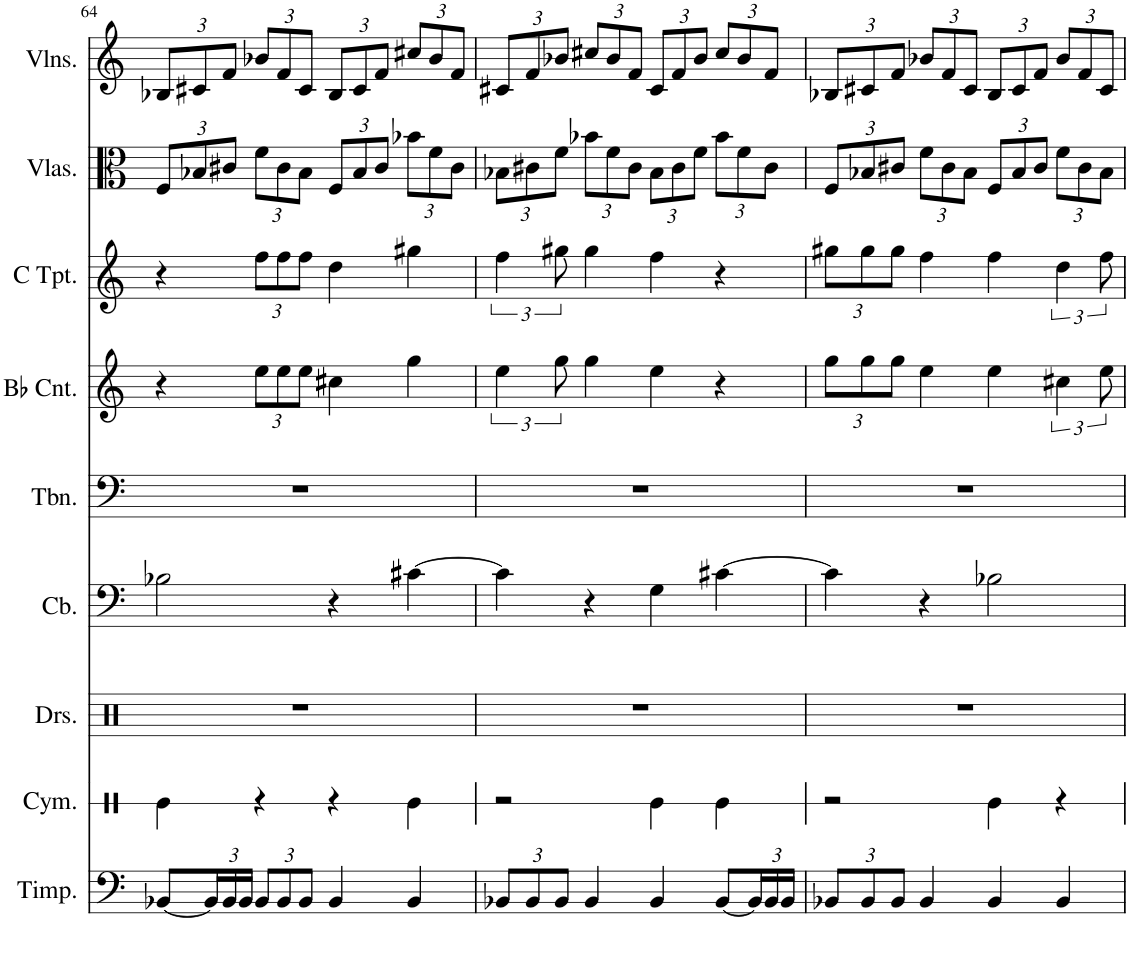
**kern	**kern	**kern	**kern	**kern	**kern	**kern	**kern	**kern
*part9	*part8	*part7	*part6	*part5	*part4	*part3	*part2	*part1
*staff9	*staff8	*staff7	*staff6	*staff5	*staff4	*staff3	*staff2	*staff1
*I"Timpani, Timpani	*I"Cymbal, Orchestral Cymbal	*I"Drumset, Snare Drum	*I"Contrabass, Bass	*I"Trombone, Trombone	*I"Bb Cornet, Trumpet	*I"C Trumpet, Trumpet	*I"Violas, Shrt.String Ensemble	*I"Violins, Shrt.String Ensemble
*I'Timp.	*I'Cym.	*I'Drs.	*I'Cb.	*I'Tbn.	*I'Bb Cnt.	*I'C Tpt.	*I'Vlas.	*I'Vlns.
!!LO:PB:g=z
*clefF4	*clefX	*clefX	*clefF4	*clefF4	*clefG2	*clefG2	*clefC3	*clefG2
*	*	*	*Trd7c12	*	*Trd1c2	*	*	*
*k[]	*k[]	*k[]	*k[]	*k[]	*k[]	*k[]	*k[]	*k[]
*M4/4	*M4/4	*M4/4	*M4/4	*M4/4	*M4/4	*M4/4	*M4/4	*M4/4
*	*	*	*	*	*	*	*Xbrackettup	*Xbrackettup
=64	=64	=64	=64	=64	=64	=64	=64	=64
[8BB-X/L	4Re\	1r	2B-X\	1r	4r	4r	12F/L	12B-X/L
.	.	.	.	.	.	.	12B-X/	12c#X/
*Xbrackettup	*	*	*	*	*	*	*	*
24BB-/L]	.	.	.	.	.	.	.	.
24BB-/	.	.	.	.	.	.	12c#X/J	12f/J
24BB-/JJ	.	.	.	.	.	.	.	.
*	*	*	*	*	*Xbrackettup	*Xbrackettup	*	*
12BB-/L	4r	.	.	.	12ee\L	12ff\L	12f\L	12b-X/L
12BB-/	.	.	.	.	12ee\	12ff\	12c#\	12f/
12BB-/J	.	.	.	.	12ee\J	12ff\J	12B-\J	12c#/J
4BB-/	4r	.	4r	.	4cc#X\	4dd\	12F/L	12B-/L
.	.	.	.	.	.	.	12B-/	12c#/
.	.	.	.	.	.	.	12c#/J	12f/J
4BB-/	4Re\	.	[4c#X\	.	4gg\	4gg#X\	12b-X\L	12cc#X/L
.	.	.	.	.	.	.	12f\	12b-/
.	.	.	.	.	.	.	12c#\J	12f/J
=65	=65	=65	=65	=65	=65	=65	=65	=65
*	*	*	*	*	*brackettup	*brackettup	*	*
12BB-X/L	2r	1r	4c#\]	1r	6ee\	6ff\	12B-X\L	12c#X/L
12BB-/	.	.	.	.	.	.	12c#X\	12f/
12BB-/J	.	.	.	.	12gg\	12gg#X\	12f\J	12b-X/J
4BB-/	.	.	4r	.	4gg\	4gg#\	12b-X\L	12cc#X/L
.	.	.	.	.	.	.	12f\	12b-/
.	.	.	.	.	.	.	12c#\J	12f/J
4BB-/	4Re\	.	4G\	.	4ee\	4ff\	12B-\L	12c#/L
.	.	.	.	.	.	.	12c#\	12f/
.	.	.	.	.	.	.	12f\J	12b-/J
[8BB-/L	4Re\	.	[4c#X\	.	4r	4r	12b-\L	12cc#/L
.	.	.	.	.	.	.	12f\	12b-/
24BB-/L]	.	.	.	.	.	.	.	.
24BB-/	.	.	.	.	.	.	12c#\J	12f/J
24BB-/JJ	.	.	.	.	.	.	.	.
=66	=66	=66	=66	=66	=66	=66	=66	=66
*	*	*	*	*	*Xbrackettup	*Xbrackettup	*	*
12BB-X/L	2r	1r	4c#\]	1r	12gg\L	12gg#X\L	12F/L	12B-X/L
12BB-/	.	.	.	.	12gg\	12gg#\	12B-X/	12c#X/
12BB-/J	.	.	.	.	12gg\J	12gg#\J	12c#X/J	12f/J
4BB-/	.	.	4r	.	4ee\	4ff\	12f\L	12b-X/L
.	.	.	.	.	.	.	12c#\	12f/
.	.	.	.	.	.	.	12B-\J	12c#/J
4BB-/	4Re\	.	2B-X\	.	4ee\	4ff\	12F/L	12B-/L
.	.	.	.	.	.	.	12B-/	12c#/
.	.	.	.	.	.	.	12c#/J	12f/J
*	*	*	*	*	*brackettup	*brackettup	*	*
4BB-/	4r	.	.	.	6cc#X\	6dd\	12f\L	12b-/L
.	.	.	.	.	.	.	12c#\	12f/
.	.	.	.	.	12ee\	12ff\	12B-\J	12c#/J
=	=	=	=	=	=	=	=	=
*-	*-	*-	*-	*-	*-	*-	*-	*-
